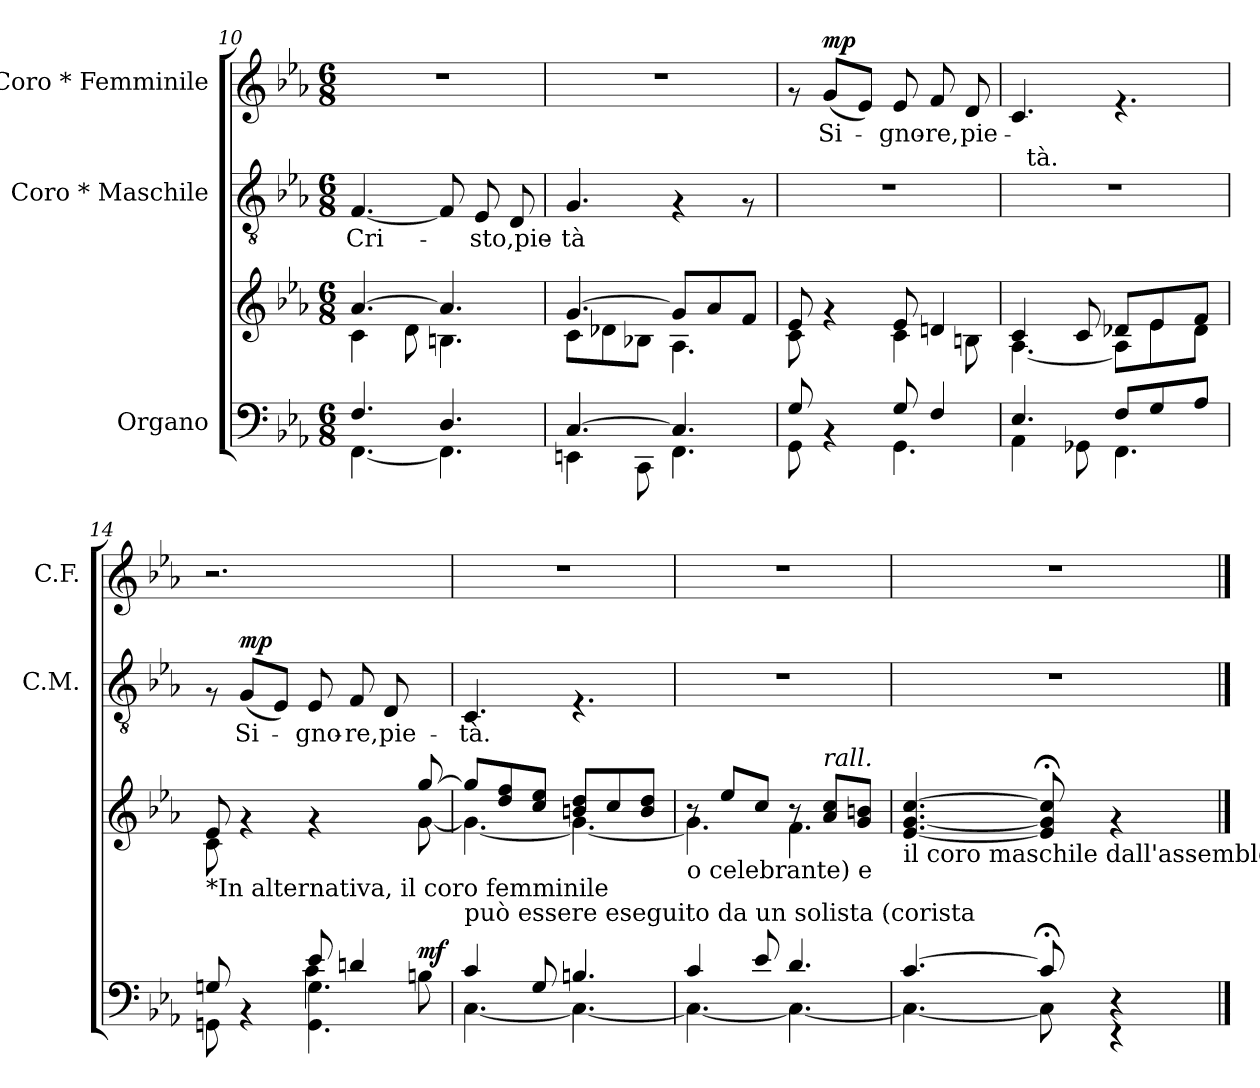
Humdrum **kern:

**kern	**kern	**dynam	**kern	**text	**dynam	**kern	**text	**dynam
*part3	*part3	*part3	*part2	*part2	*part2	*part1	*part1	*part1
*staff4	*staff3	*staff3/4	*staff2	*staff2	*staff2	*staff1	*staff1	*staff1
*I"Organo	*	*	*I"Coro * Maschile	*	*	*I"Coro * Femminile	*	*
*	*	*	*I'C.M.	*	*	*I'C.F.	*	*
*clefF4	*clefG2	*	*clefGv2	*	*	*clefG2	*	*
*k[b-e-a-]	*k[b-e-a-]	*	*k[b-e-a-]	*	*	*k[b-e-a-]	*	*
*E-:	*E-:	*	*E-:	*	*	*E-:	*	*
*M6/8	*M6/8	*	*M6/8	*	*	*M6/8	*	*
=10	=10	=10	=10	=10	=10	=10	=10	=10
*^	*^	*	*	*	*	*	*	*
!	!	!	!	!	!	!LO:LY:b	!	!	!	!
4.F/	[<4.FF\	[>4.a-/	4c\	.	[<4.F/	Cri-	.	2.r	.	.
.	.	.	8d\	.	.	.	.	.	.	.
4.D/	4.FF\]	4.a-/]	4.Bn\	.	8F/]	.	.	.	.	.
!	!	!	!	!	!	!LO:LY:b	!	!	!	!
.	.	.	.	.	8E-/	-sto,pie-	.	.	.	.
.	.	.	.	.	8D/	.	.	.	.	.
=11	=11	=11	=11	=11	=11	=11	=11	=11	=11	=11
!	!	!	!	!	!	!LO:LY:b	!	!	!	!
[>4.C/	4EEn\	[>4.g/	8c\L	.	4.G/	-tà	.	2.r	.	.
.	.	.	8d-X\	.	.	.	.	.	.	.
.	8CC\	.	8B-X\J	.	.	.	.	.	.	.
4.C/]	4.FF\	8g/L]	4.A-\	.	4rF	.	.	.	.	.
.	.	8a-/	.	.	.	.	.	.	.	.
.	.	8f/J	.	.	8rF	.	.	.	.	.
=12	=12	=12	=12	=12	=12	=12	=12	=12	=12	=12
8G/	8GG\	8e-/	8c\	.	2.r	.	.	8rf	.	.
!	!	!	!	!	!	!	!	!	!LO:LY:b	!LO:DY:a
4rAA	4ryy	4rf	4ryy	.	.	.	.	(<8g/L	Si-	mp
.	.	.	.	.	.	.	.	8e-/J)	.	.
!	!	!	!	!	!	!	!	!	!LO:LY:b	!
8G/	4.GG\	8e-/	4c\	.	.	.	.	8e-/	-gno-	.
!	!	!	!	!	!	!	!	!	!LO:LY:b	!
4F/	.	4dn/	.	.	.	.	.	8f/	-re,	.
!	!	!	!	!	!	!	!	!	!LO:LY:b	!
.	.	.	8Bn\	.	.	.	.	8d/	pie-	.
!!LO:LB:g=z
=13	=13	=13	=13	=13	=13	=13	=13	=13	=13	=13
*	*	*	*	*	*^	*	*	*	*	*
4.E-/	4AA-\	4c/	[<4.A-\	.	2.r	32ryy	.	.	4.c/	.	.
!	!	!	!	!	!	!LO:TX:a:t=tà.	!	!	!	!	!
.	.	.	.	.	.	2ryy	.	.	.	.	.
.	8GG-X\	8c/	.	.	.	.	.	.	.	.	.
8F/L	4.FF\	8d-X/L	8A-\L]	.	.	.	.	.	4.rf	.	.
8G/	.	8e-/	8e-\	.	.	.	.	.	.	.	.
.	.	.	.	.	.	8..ryy	.	.	.	.	.
8A-/J	.	8f/J	8d-\J	.	.	.	.	.	.	.	.
=14	=14	=14	=14	=14	=14	=14	=14	=14	=14	=14	=14
*	*^	*	*	*	*	*	*	*	*	*	*
!	!	!	!LO:TX:b:t=*In alternativa, il coro femminile	!	!	!	!	!	!	!	!	!
*	*	*	*	*	*	*v	*v	*	*	*	*	*
8Gn/	8GGn\	4.ryy	8e-/	8c\	.	8rF	.	.	2.r	.	.
!	!	!	!	!	!	!	!LO:LY:b	!LO:DY:a	!	!	!
4rAA	4ryy	.	4rf	2ryy	.	(<8G/L	Si-	mp	.	.	.
.	.	.	.	.	.	8E-/J)	.	.	.	.	.
!	!	!	!	!	!	!	!LO:LY:b	!	!	!	!
8e-/	4.GG\ 4.G\	4c\	4rf	.	.	8E-/	-gno-	.	.	.	.
!	!	!	!	!	!	!	!LO:LY:b	!	!	!	!
4dn/	.	.	.	.	.	8F/	-re,	.	.	.	.
!	!	!	!	!	!	!	!LO:LY:b	!	!	!	!
.	.	4ryy	8ryy	8ryy	.	8D/	pie-	.	.	.	.
!	!	!	!	!	!LO:DY:a=2	!	!	!	!	!	!
8ryy	8Bn\	.	[>8gg/	[<8g\	mf	8ryy	.	.	8ryy	.	.
*	*v	*v	*	*	*	*	*	*	*	*	*
=15	=15	=15	=15	=15	=15	=15	=15	=15	=15	=15
!	!	!LO:TX:b:t=può essere eseguito da un solista (corista	!	!	!	!	!	!	!	!
!	!	!	!	!	!	!LO:LY:b	!	!	!	!
4c/	[<4.C\	8gg/L]	4.g\_	.	4.C/	-tà.	.	2.r	.	.
.	.	8dd/ 8ff/	.	.	.	.	.	.	.	.
8G/	.	8cc/ 8ee-/J	.	.	.	.	.	.	.	.
4.Bn/	4.C\_	8bn/ 8dd/L	4.g\_	.	4.rF	.	.	.	.	.
.	.	8cc/	.	.	.	.	.	.	.	.
.	.	8b/ 8dd/J	.	.	.	.	.	.	.	.
=16	=16	=16	=16	=16	=16	=16	=16	=16	=16	=16
!	!	!LO:TX:b:t=o celebrante) e	!	!	!	!	!	!	!	!
4c/	4.C\_	8ra	4.g\]	.	2.r	.	.	2.r	.	.
.	.	8ee-/L	.	.	.	.	.	.	.	.
8e-/	.	8cc/J	.	.	.	.	.	.	.	.
4.d/	4.C\_	8ra	4.f\	.	.	.	.	.	.	.
!	!	!LO:TX:a:i:t=rall.	!	!	!	!	!	!	!	!
.	.	8a-/ 8cc/L	.	.	.	.	.	.	.	.
.	.	8g/ 8bn/J	.	.	.	.	.	.	.	.
*	*	*v	*v	*	*	*	*	*	*	*
=17	=17	=17	=17	=17	=17	=17	=17	=17	=17
!	!	!LO:TX:b:t=il coro maschile dall'assemblea	!	!	!	!	!	!	!
[>4.c/	4.C\_	[<4.e-/ [<4.g/ [>4.cc/	.	2.r	.	.	2.r	.	.
8c;</]	8C\]	8e-/];< 8g/];< 8cc/];<	.	.	.	.	.	.	.
4rC	4rEE	4rf	.	.	.	.	.	.	.
*v	*v	*	*	*	*	*	*	*	*
==	==	==	==	==	==	==	==	==
*-	*-	*-	*-	*-	*-	*-	*-	*-
